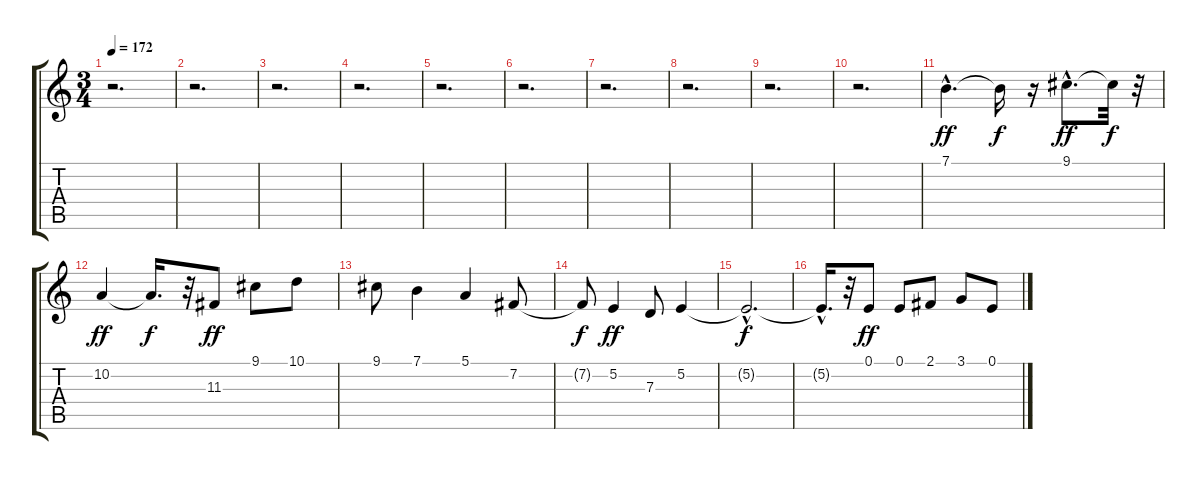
\track "" {instrument pizzicatostrings}
\staff {score tabs}
\tuning (E4 B3 G3 D3 A2 E2) {hide}
\ts (3 4)
\tempo 172
\clef g2
\ks c
r.2{d dy f} |
r.2{d} |
r.2{d} |
r.2{d} |
r.2{d} |
r.2{d} |
r.2{d} |
r.2{d} |
r.2{d} |
r.2{d} |
7.1{hac}.4{d dy ff} 7.1{t}.16{dy f} r.16 9.1{hac}.8{d dy ff} 9.1{t}.32{dy f} r.32 |
10.2.4{dy ff} 10.2{t}.16{d dy f} r.32 11.3.8{dy ff} 9.1.8 10.1.8 |
9.1.8 7.1.4 5.1.4 7.2.8 |
7.2{t}.8{dy f} 5.2.4{dy ff} 7.3.8 5.2.4 |
5.2{hac t}.2{d dy f} |
5.2{hac t}.16{d} r.32 0.1.8{dy ff} 0.1.8 2.1.8 3.1.8 0.1.8
